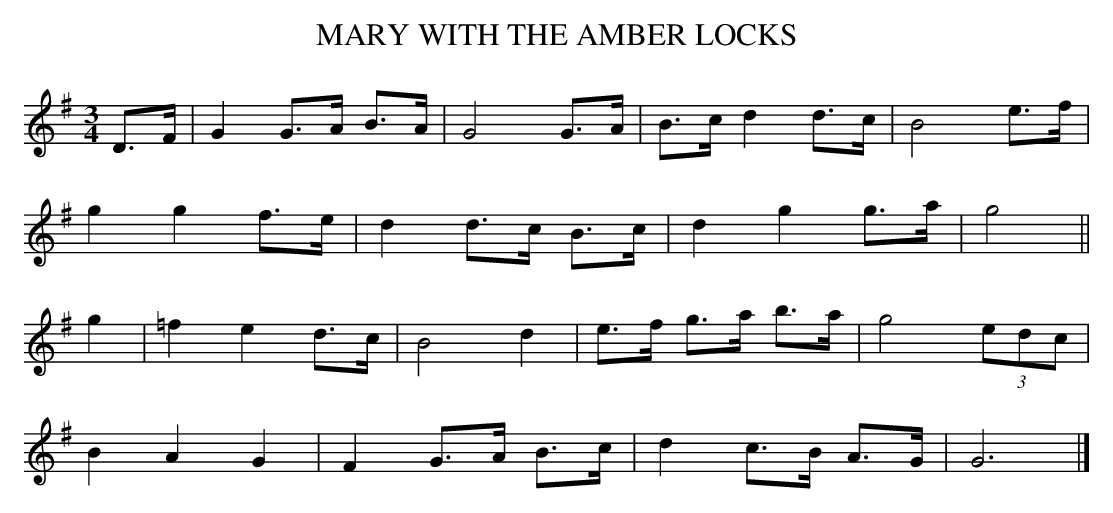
X:1
T:MARY WITH THE AMBER LOCKS
Y:"with feeling"
M:3/4
L:1/8
K:G
D>F|G2 G>A B>A|G4 G>A|B>c d2 d>c|B4 e>f|
g2 g2 f>e|d2 d>c B>c|d2 g2 g>a|g4||
g2|=f2 e2 d>c|B4 d2|e>f g>a b>a|g4 (3edc|
B2 A2 G2|F2 G>A B>c|d2 c>B A>G|G6|]
